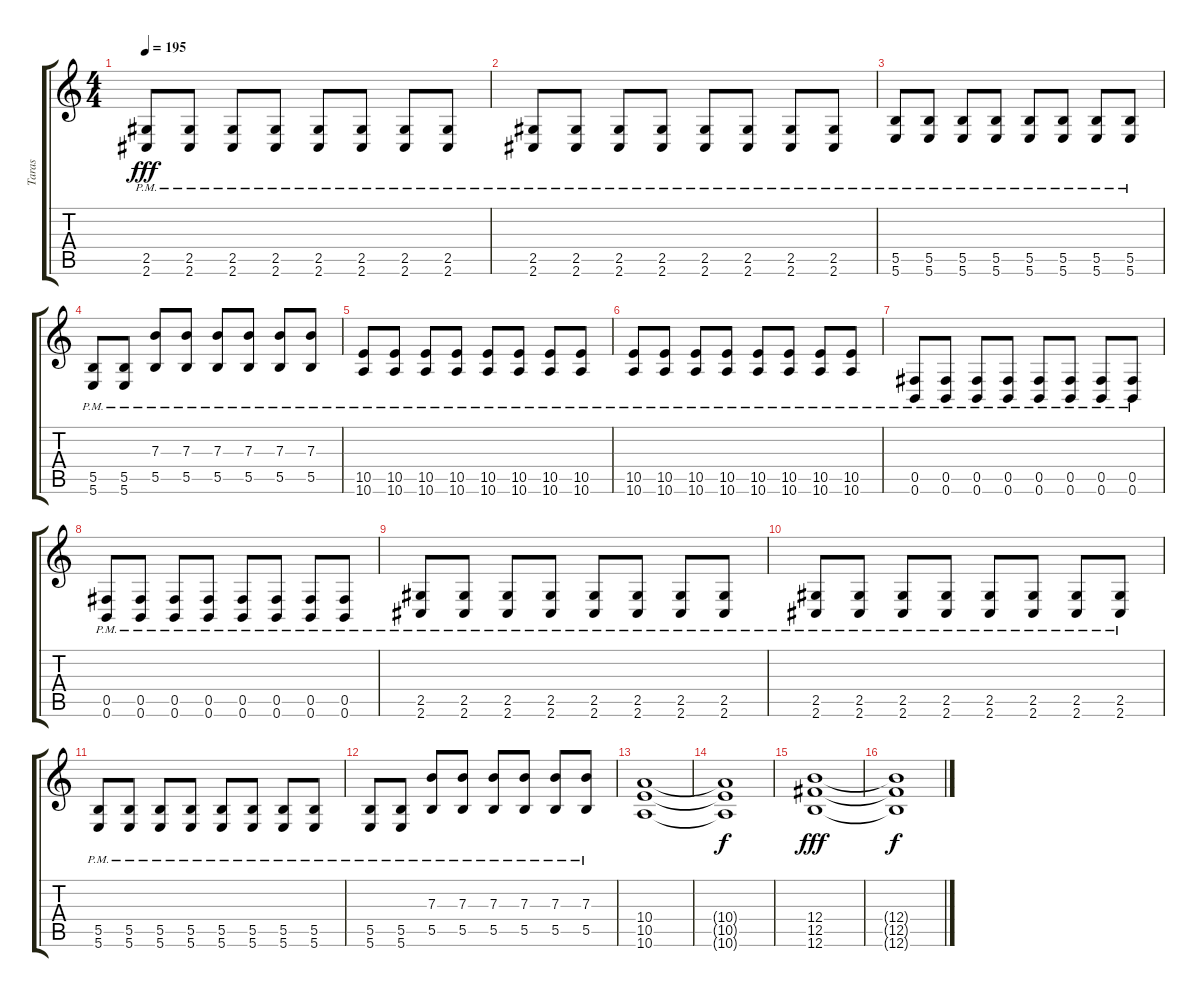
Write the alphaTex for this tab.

\track ("Taras" "Taras") {instrument distortionguitar}
\staff {score tabs}
\tuning (Db4 Ab3 E3 B2 Gb2 B1) {hide}
\ts (4 4)
\tempo 195
\clef g2
\ks c
(2.5{pm} 2.6{pm}).8{dy fff} (2.5{pm} 2.6{pm}).8 (2.5{pm} 2.6{pm}).8 (2.5{pm} 2.6{pm}).8 (2.5{pm} 2.6{pm}).8 (2.5{pm} 2.6{pm}).8 (2.5{pm} 2.6{pm}).8 (2.5{pm} 2.6{pm}).8 |
(2.5{pm} 2.6{pm}).8 (2.5{pm} 2.6{pm}).8 (2.5{pm} 2.6{pm}).8 (2.5{pm} 2.6{pm}).8 (2.5{pm} 2.6{pm}).8 (2.5{pm} 2.6{pm}).8 (2.5{pm} 2.6{pm}).8 (2.5{pm} 2.6{pm}).8 |
(5.5{pm} 5.6{pm}).8 (5.5{pm} 5.6{pm}).8 (5.5{pm} 5.6{pm}).8 (5.5{pm} 5.6{pm}).8 (5.5{pm} 5.6{pm}).8 (5.5{pm} 5.6{pm}).8 (5.5{pm} 5.6{pm}).8 (5.5{pm} 5.6{pm}).8 |
(5.5{pm} 5.6{pm}).8 (5.5{pm} 5.6{pm}).8 (7.3 5.5{pm}).8 (7.3 5.5{pm}).8 (7.3 5.5{pm}).8 (7.3 5.5{pm}).8 (7.3 5.5{pm}).8 (7.3 5.5{pm}).8 |
(10.5{pm} 10.6{pm}).8 (10.5{pm} 10.6{pm}).8 (10.5{pm} 10.6{pm}).8 (10.5{pm} 10.6{pm}).8 (10.5{pm} 10.6{pm}).8 (10.5{pm} 10.6{pm}).8 (10.5{pm} 10.6{pm}).8 (10.5{pm} 10.6{pm}).8 |
(10.5{pm} 10.6{pm}).8 (10.5{pm} 10.6{pm}).8 (10.5{pm} 10.6{pm}).8 (10.5{pm} 10.6{pm}).8 (10.5{pm} 10.6{pm}).8 (10.5{pm} 10.6{pm}).8 (10.5{pm} 10.6{pm}).8 (10.5{pm} 10.6{pm}).8 |
(0.5{pm} 0.6{pm}).8 (0.5{pm} 0.6{pm}).8 (0.5{pm} 0.6{pm}).8 (0.5{pm} 0.6{pm}).8 (0.5{pm} 0.6{pm}).8 (0.5{pm} 0.6{pm}).8 (0.5{pm} 0.6{pm}).8 (0.5{pm} 0.6{pm}).8 |
(0.5{pm} 0.6{pm}).8 (0.5{pm} 0.6{pm}).8 (0.5{pm} 0.6{pm}).8 (0.5{pm} 0.6{pm}).8 (0.5{pm} 0.6{pm}).8 (0.5{pm} 0.6{pm}).8 (0.5{pm} 0.6{pm}).8 (0.5{pm} 0.6{pm}).8 |
(2.5{pm} 2.6{pm}).8 (2.5{pm} 2.6{pm}).8 (2.5{pm} 2.6{pm}).8 (2.5{pm} 2.6{pm}).8 (2.5{pm} 2.6{pm}).8 (2.5{pm} 2.6{pm}).8 (2.5{pm} 2.6{pm}).8 (2.5{pm} 2.6{pm}).8 |
(2.5{pm} 2.6{pm}).8 (2.5{pm} 2.6{pm}).8 (2.5{pm} 2.6{pm}).8 (2.5{pm} 2.6{pm}).8 (2.5{pm} 2.6{pm}).8 (2.5{pm} 2.6{pm}).8 (2.5{pm} 2.6{pm}).8 (2.5{pm} 2.6{pm}).8 |
(5.5{pm} 5.6{pm}).8 (5.5{pm} 5.6{pm}).8 (5.5{pm} 5.6{pm}).8 (5.5{pm} 5.6{pm}).8 (5.5{pm} 5.6{pm}).8 (5.5{pm} 5.6{pm}).8 (5.5{pm} 5.6{pm}).8 (5.5{pm} 5.6{pm}).8 |
(5.5{pm} 5.6{pm}).8 (5.5{pm} 5.6{pm}).8 (7.3 5.5{pm}).8 (7.3 5.5{pm}).8 (7.3 5.5{pm}).8 (7.3 5.5{pm}).8 (7.3 5.5{pm}).8 (7.3 5.5{pm}).8 |
(10.4 10.5 10.6).1 |
(10.4{t} 10.5{t} 10.6{t}).1{dy f} |
(12.4 12.5 12.6).1{dy fff} |
(12.4{t} 12.5{t} 12.6{t}).1{dy f}
